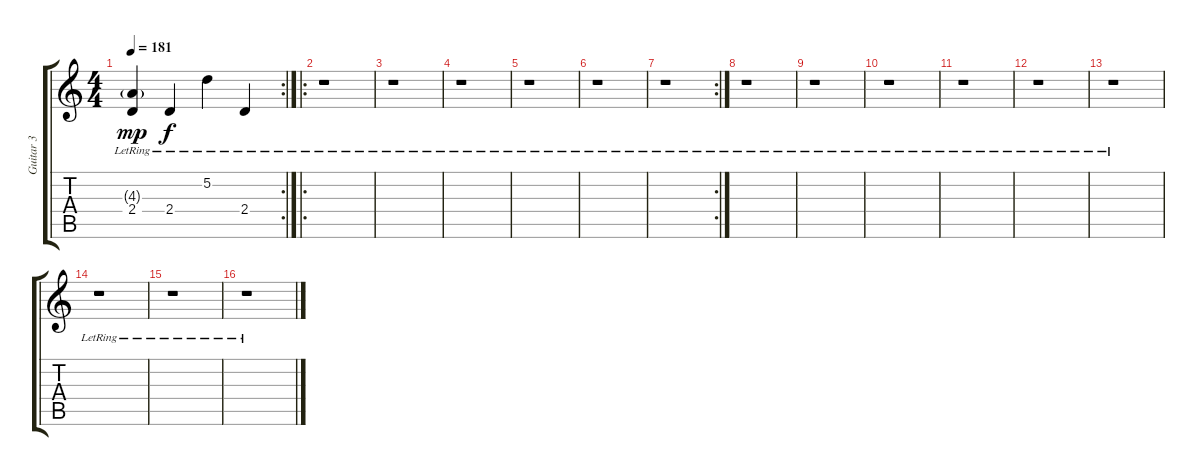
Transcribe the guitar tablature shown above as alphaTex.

\track ("Guitar 3" "Guitar 3") {instrument overdrivenguitar}
\staff {score tabs}
\tuning (D4 A3 F3 C3 G2 D2) {hide}
\rc 2
\ts (4 4)
\tempo 181
\clef g2
\ks c
(4.3{g lr} 2.4{lr}).4{dy mp} 2.4{lr}.4{dy f} 5.2{lr}.4 2.4{lr}.4 |
\ro
r.1 |
r.1 |
r.1 |
r.1 |
r.1 |
\rc 2
r.1 |
r.1 |
r.1 |
r.1 |
r.1 |
r.1 |
r.1 |
r.1 |
r.1 |
r.1
